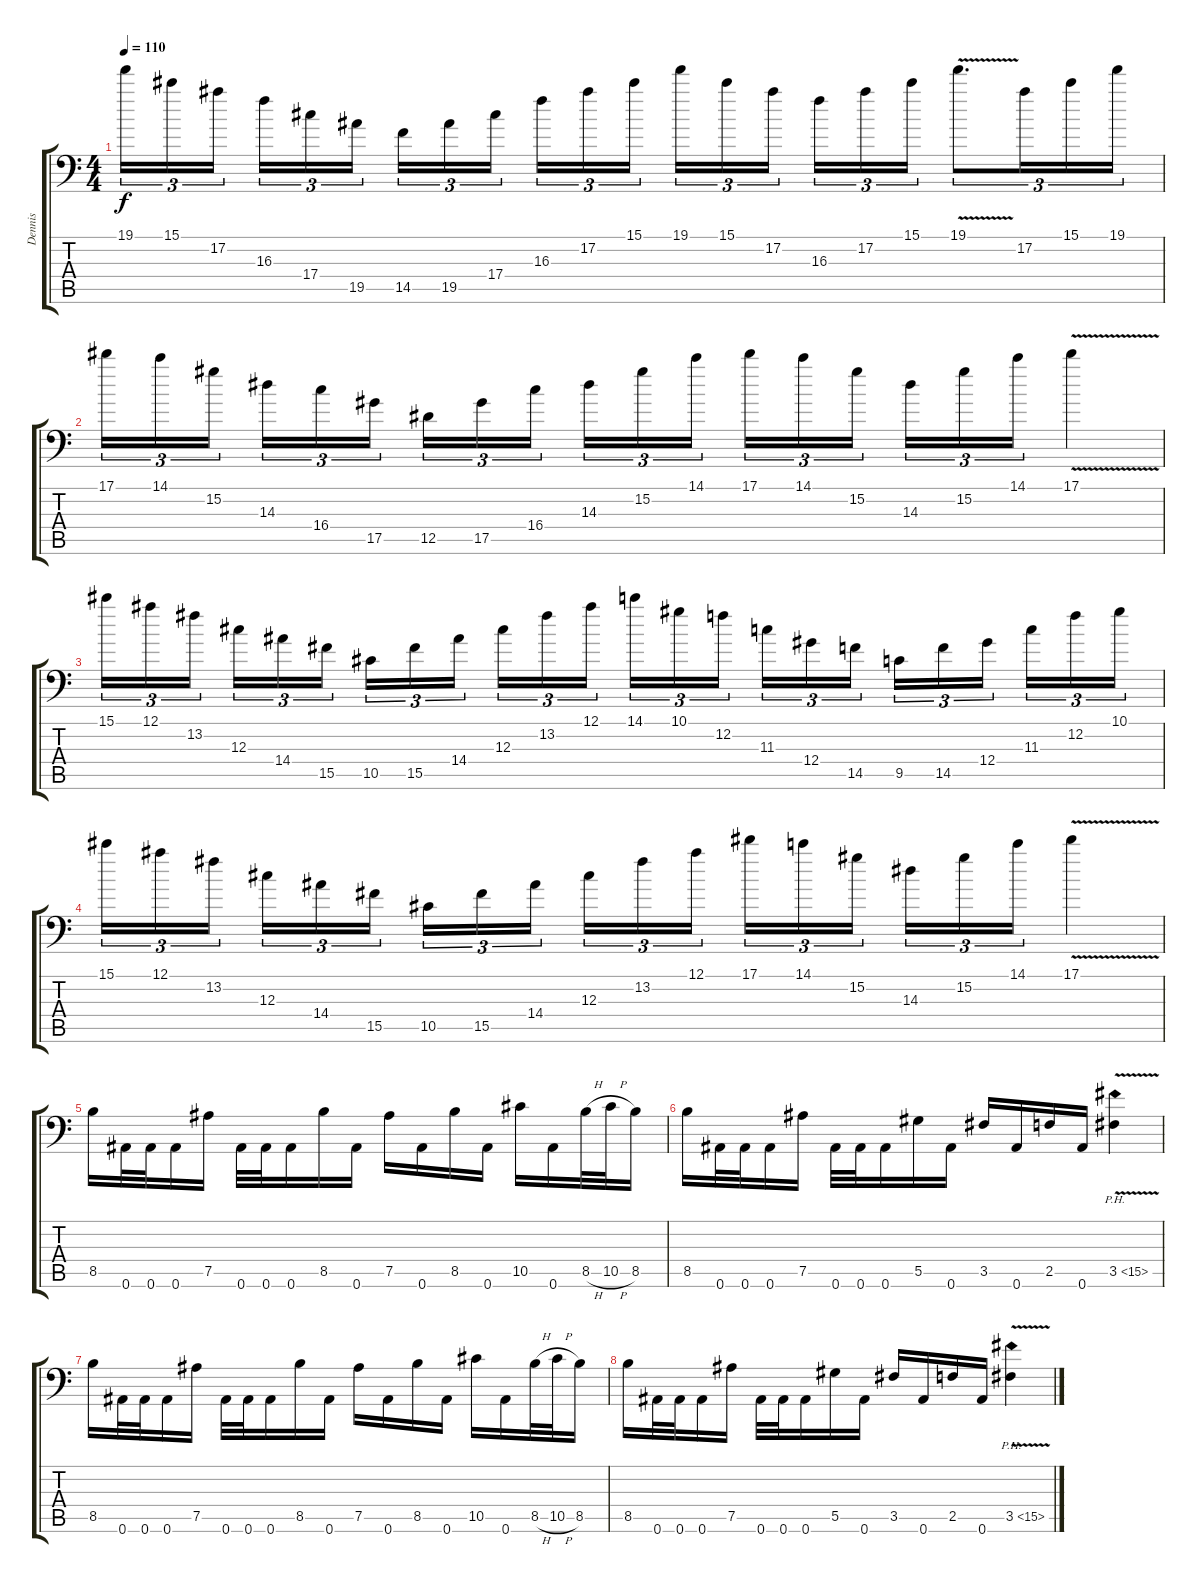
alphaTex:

\track ("Dennis" "Dennis") {instrument distortionguitar}
\staff {score tabs}
\tuning (Bb3 F3 Db3 Ab2 Eb2 Bb1) {hide}
\ts (4 4)
\tempo 110
\clef f4
\ks c
19.1.16{tu (3 2) dy f} 15.1.16{tu (3 2)} 17.2.16{tu (3 2)} 16.3.16{tu (3 2)} 17.4.16{tu (3 2)} 19.5.16{tu (3 2)} 14.5.16{tu (3 2)} 19.5.16{tu (3 2)} 17.4.16{tu (3 2)} 16.3.16{tu (3 2)} 17.2.16{tu (3 2)} 15.1.16{tu (3 2)} 19.1.16{tu (3 2)} 15.1.16{tu (3 2)} 17.2.16{tu (3 2)} 16.3.16{tu (3 2)} 17.2.16{tu (3 2)} 15.1.16{tu (3 2)} 19.1{v}.8{d tu (3 2)} 17.2.16{tu (3 2)} 15.1.16{tu (3 2)} 19.1.16{tu (3 2)} |
17.1.16{tu (3 2)} 14.1.16{tu (3 2)} 15.2.16{tu (3 2)} 14.3.16{tu (3 2)} 16.4.16{tu (3 2)} 17.5.16{tu (3 2)} 12.5.16{tu (3 2)} 17.5.16{tu (3 2)} 16.4.16{tu (3 2)} 14.3.16{tu (3 2)} 15.2.16{tu (3 2)} 14.1.16{tu (3 2)} 17.1.16{tu (3 2)} 14.1.16{tu (3 2)} 15.2.16{tu (3 2)} 14.3.16{tu (3 2)} 15.2.16{tu (3 2)} 14.1.16{tu (3 2)} 17.1{v}.4 |
15.1.16{tu (3 2)} 12.1.16{tu (3 2)} 13.2.16{tu (3 2)} 12.3.16{tu (3 2)} 14.4.16{tu (3 2)} 15.5.16{tu (3 2)} 10.5.16{tu (3 2)} 15.5.16{tu (3 2)} 14.4.16{tu (3 2)} 12.3.16{tu (3 2)} 13.2.16{tu (3 2)} 12.1.16{tu (3 2)} 14.1.16{tu (3 2)} 10.1.16{tu (3 2)} 12.2.16{tu (3 2)} 11.3.16{tu (3 2)} 12.4.16{tu (3 2)} 14.5.16{tu (3 2)} 9.5.16{tu (3 2)} 14.5.16{tu (3 2)} 12.4.16{tu (3 2)} 11.3.16{tu (3 2)} 12.2.16{tu (3 2)} 10.1.16{tu (3 2)} |
15.1.16{tu (3 2)} 12.1.16{tu (3 2)} 13.2.16{tu (3 2)} 12.3.16{tu (3 2)} 14.4.16{tu (3 2)} 15.5.16{tu (3 2)} 10.5.16{tu (3 2)} 15.5.16{tu (3 2)} 14.4.16{tu (3 2)} 12.3.16{tu (3 2)} 13.2.16{tu (3 2)} 12.1.16{tu (3 2)} 17.1.16{tu (3 2)} 14.1.16{tu (3 2)} 15.2.16{tu (3 2)} 14.3.16{tu (3 2)} 15.2.16{tu (3 2)} 14.1.16{tu (3 2)} 17.1{v}.4 |
8.5.16 0.6.32 0.6.32 0.6.16 7.5.16 0.6.32 0.6.32 0.6.16 8.5.16 0.6.16 7.5.16 0.6.16 8.5.16 0.6.16 10.5.16 0.6.16 8.5{h}.32 10.5{h}.32 8.5.16 |
8.5.16 0.6.32 0.6.32 0.6.16 7.5.16 0.6.32 0.6.32 0.6.16 5.5.16 0.6.16 3.5.16 0.6.16 2.5.16 0.6.16 3.5{ph 12 v}.4 |
8.5.16 0.6.32 0.6.32 0.6.16 7.5.16 0.6.32 0.6.32 0.6.16 8.5.16 0.6.16 7.5.16 0.6.16 8.5.16 0.6.16 10.5.16 0.6.16 8.5{h}.32 10.5{h}.32 8.5.16 |
8.5.16 0.6.32 0.6.32 0.6.16 7.5.16 0.6.32 0.6.32 0.6.16 5.5.16 0.6.16 3.5.16 0.6.16 2.5.16 0.6.16 3.5{ph 12 v}.4
